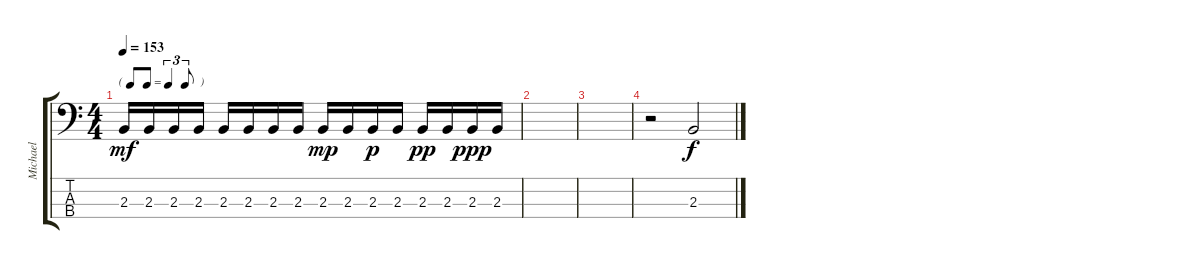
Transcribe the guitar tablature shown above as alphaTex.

\track ("Michael" "Michael") {instrument electricbasspick}
\staff {score tabs}
\tuning (G2 D2 A1 E1) {hide}
\ts (4 4)
\tf triplet8th
\tempo 153
\clef f4
\ks c
2.3.16{dy mf} 2.3.16 2.3.16 2.3.16 2.3.16 2.3.16 2.3.16 2.3.16 2.3.16{dy mp} 2.3.16 2.3.16{dy p} 2.3.16 2.3.16{dy pp} 2.3.16 2.3.16{dy ppp} 2.3.16 |
|
|
r.2 2.3.2{dy f}
